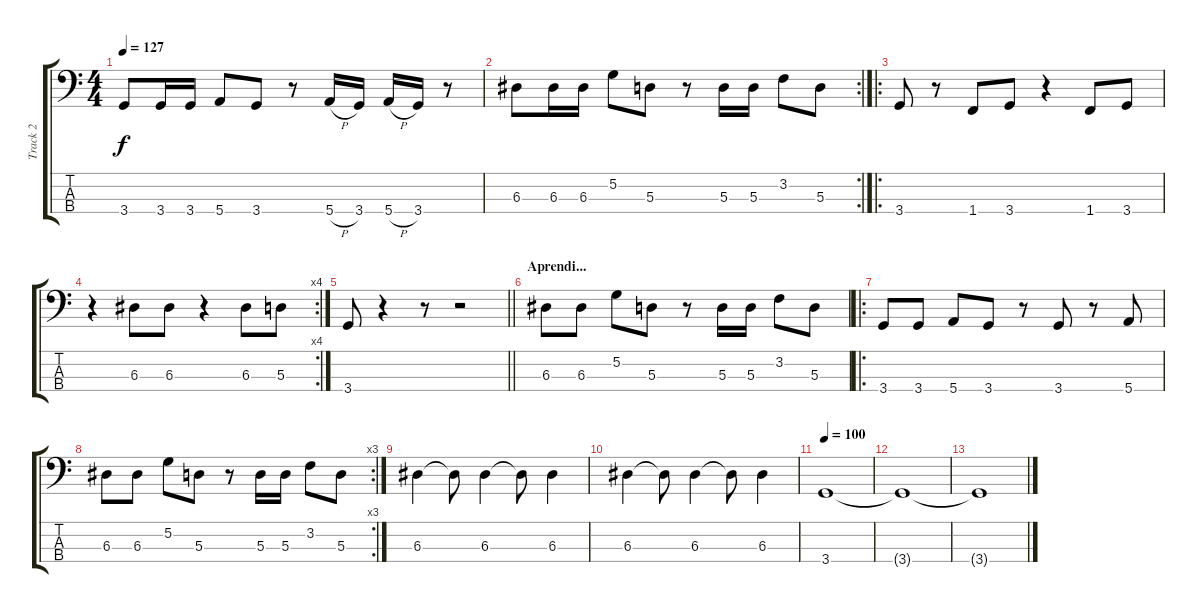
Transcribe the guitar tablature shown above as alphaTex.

\track ("Track 2" "Track 2") {instrument electricbassfinger}
\staff {score tabs}
\tuning (G2 D2 A1 E1) {hide}
\ts (4 4)
\tempo 127
\clef f4
\ks c
3.4.8{dy f} 3.4.16 3.4.16 5.4.8 3.4.8 r.8 5.4{h}.16 3.4.16 5.4{h}.16 3.4.16 r.8 |
\rc 2
6.3.8 6.3.16 6.3.16 5.2.8 5.3.8 r.8 5.3.16 5.3.16 3.2.8 5.3.8 |
\ro
3.4.8 r.8 1.4.8 3.4.8 r.4 1.4.8 3.4.8 |
\rc 4
r.4 6.3.8 6.3.8 r.4 6.3.8 5.3.8 |
\barLineRight lightlight
3.4.8 r.4 r.8 r.2 |
\section ("" "Aprendi...")
6.3.8 6.3.8 5.2.8 5.3.8 r.8 5.3.16 5.3.16 3.2.8 5.3.8 |
\ro
3.4.8 3.4.8 5.4.8 3.4.8 r.8 3.4.8 r.8 5.4.8 |
\rc 3
6.3.8 6.3.8 5.2.8 5.3.8 r.8 5.3.16 5.3.16 3.2.8 5.3.8 |
6.3.4 6.3{t}.8 6.3.4 6.3{t}.8 6.3.4 |
6.3.4 6.3{t}.8 6.3.4 6.3{t}.8 6.3.4 |
\tempo 100
3.4.1 |
3.4{t}.1 |
3.4{t}.1
